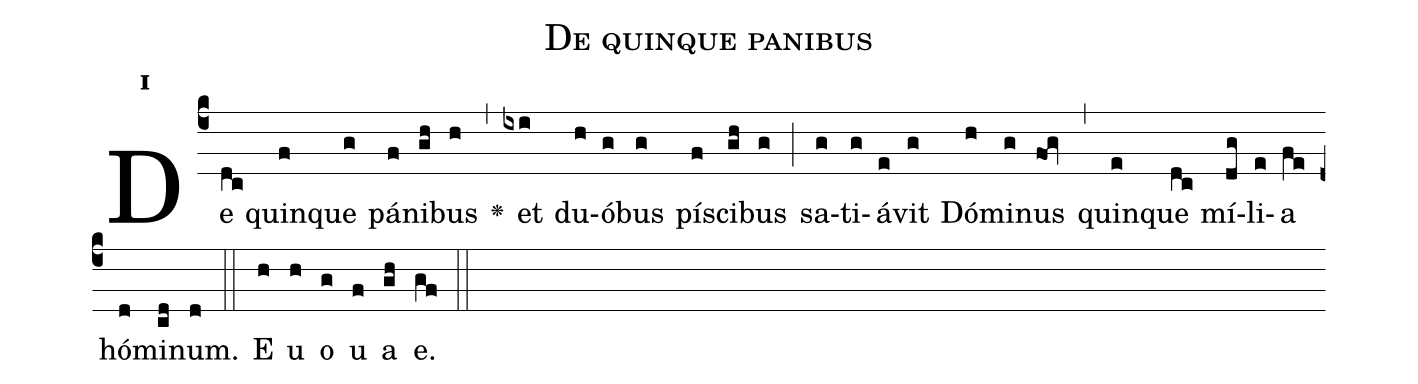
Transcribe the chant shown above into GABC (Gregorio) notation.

name:De quinque panibus;
office-part:Antiphona;
mode:1;
%%
initial-style: 1;
name: De quinque panibus;
book: Antiphonae & Responsoria/Tomus IV, p. 70;
occasion: Dominica XVIII per Annum;
office-part: Vesperae Ant Ma;
annotation: 1f;
centering-scheme: english;
font: OFLSortsMillGoudy;
height: 11;
width: 4.5;
%%
(c4)De(dc) quin(f)que(g) pá(f)ni(gh)bus(h) <v>\greheightstar</v>(,) et(ixi) du(h)ó(g)bus(g) pí(f)sci(gh)bus(g) (;) sa(g)ti(g)á(e)vit(g) Dó(h)mi(g)nus(fog) (,) quin(e)que(dc) mí(dg)li(e)a(fe) hó(d)mi(cd)num.(d) (::) E(h) u(h) o(g) u(f) a(gh) e.(gf) (::)
